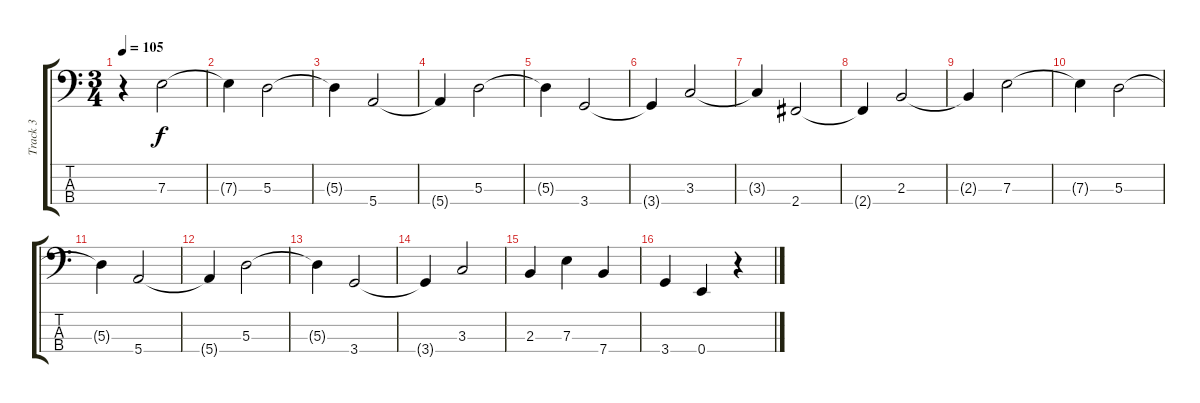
\track ("Track 3" "Track 3") {instrument electricbassfinger}
\staff {score tabs}
\tuning (G2 D2 A1 E1) {hide}
\ts (3 4)
\tempo 105
\clef f4
\ks c
r.4{dy f instrument electricbassfinger} 7.3.2 |
7.3{t}.4 5.3.2 |
5.3{t}.4 5.4.2 |
5.4{t}.4 5.3.2 |
5.3{t}.4 3.4.2 |
3.4{t}.4 3.3.2 |
3.3{t}.4 2.4.2 |
2.4{t}.4 2.3.2 |
2.3{t}.4 7.3.2 |
7.3{t}.4 5.3.2 |
5.3{t}.4 5.4.2 |
5.4{t}.4 5.3.2 |
5.3{t}.4 3.4.2 |
3.4{t}.4 3.3.2 |
2.3.4 7.3.4 7.4.4 |
3.4.4 0.4.4 r.4
